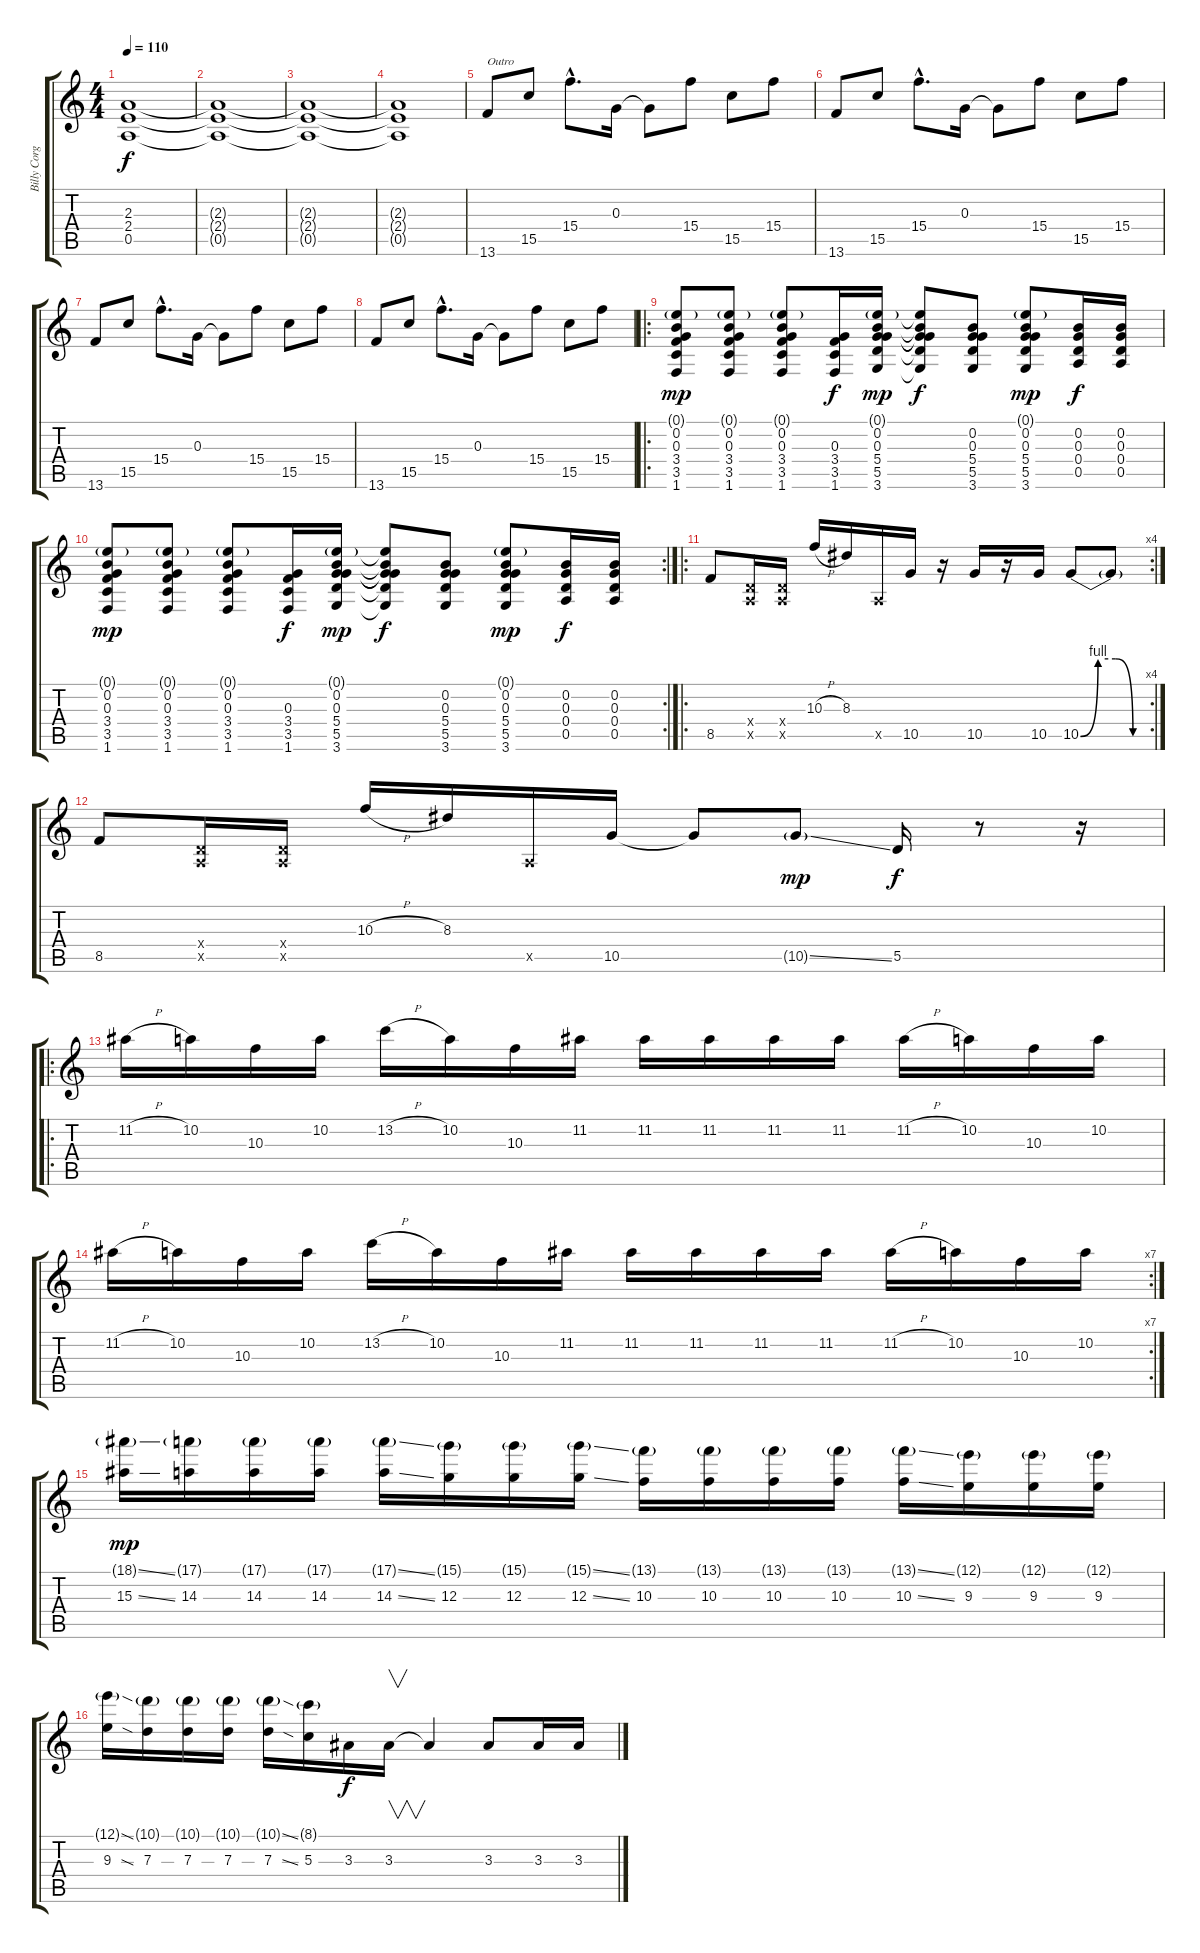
\track ("Billy Corgan" "Billy Corg") {instrument distortionguitar}
\staff {score tabs}
\tuning (E4 B3 G3 D3 A2 E2) {hide}
\ts (4 4)
\tempo 110
\clef g2
\ks c
(2.3 2.4 0.5).1{dy f} |
(2.3{t} 2.4{t} 0.5{t}).1 |
(2.3{t} 2.4{t} 0.5{t}).1 |
(2.3{t} 2.4{t} 0.5{t}).1 |
13.6.8{txt "Outro"} 15.5.8 15.4{hac}.8{d} 0.3.16 0.3{t}.8 15.4.8 15.5.8 15.4.8 |
13.6.8 15.5.8 15.4{hac}.8{d} 0.3.16 0.3{t}.8 15.4.8 15.5.8 15.4.8 |
13.6.8 15.5.8 15.4{hac}.8{d} 0.3.16 0.3{t}.8 15.4.8 15.5.8 15.4.8 |
13.6.8 15.5.8 15.4{hac}.8{d} 0.3.16 0.3{t}.8 15.4.8 15.5.8 15.4.8 |
\ro
(0.1{g} 0.2 0.3 3.4 3.5 1.6).8{dy mp} (0.1{g} 0.2 0.3 3.4 3.5 1.6).8 (0.1{g} 0.2 0.3 3.4 3.5 1.6).8 (0.3 3.4 3.5 1.6).16{dy f} (0.1{g} 0.2 0.3 5.4 5.5 3.6).16{dy mp} (0.1{t} 0.2{t} 0.3{t} 5.4{t} 5.5{t} 3.6{t}).8{dy f} (0.2 0.3 5.4 5.5 3.6).8 (0.1{g} 0.2 0.3 5.4 5.5 3.6).8{dy mp} (0.2 0.3 0.4 0.5).16{dy f} (0.2 0.3 0.4 0.5).16 |
\rc 2
(0.1{g} 0.2 0.3 3.4 3.5 1.6).8{dy mp} (0.1{g} 0.2 0.3 3.4 3.5 1.6).8 (0.1{g} 0.2 0.3 3.4 3.5 1.6).8 (0.3 3.4 3.5 1.6).16{dy f} (0.1{g} 0.2 0.3 5.4 5.5 3.6).16{dy mp} (0.1{t} 0.2{t} 0.3{t} 5.4{t} 5.5{t} 3.6{t}).8{dy f} (0.2 0.3 5.4 5.5 3.6).8 (0.1{g} 0.2 0.3 5.4 5.5 3.6).8{dy mp} (0.2 0.3 0.4 0.5).16{dy f} (0.2 0.3 0.4 0.5).16 |
\ro
\rc 4
8.5.8 (0.4{x} 0.5{x}).16 (0.4{x} 0.5{x}).16 10.3{h}.16 8.3.16 0.5{x}.16 10.5.16 r.16 10.5.16 r.16 10.5.16 10.5{be (custom 0 0 15 4 30 4 45 0 60 0)}.8 10.5{t}.8 |
8.5.8 (0.4{x} 0.5{x}).16 (0.4{x} 0.5{x}).16 10.3{h}.16 8.3.16 0.5{x}.16 10.5.16 10.5{t}.8 10.5{ss g}.8{dy mp} 5.5.16{dy f} r.8 r.16 |
\ro
11.2{h}.16 10.2.16 10.3.16 10.2.16 13.2{h}.16 10.2.16 10.3.16 11.2.16 11.2.16 11.2.16 11.2.16 11.2.16 11.2{h}.16 10.2.16 10.3.16 10.2.16 |
\rc 7
11.2{h}.16 10.2.16 10.3.16 10.2.16 13.2{h}.16 10.2.16 10.3.16 11.2.16 11.2.16 11.2.16 11.2.16 11.2.16 11.2{h}.16 10.2.16 10.3.16 10.2.16 |
(18.1{ss g} 15.3{ss}).16{dy mp} (17.1{g} 14.3).16 (17.1{g} 14.3).16 (17.1{g} 14.3).16 (17.1{ss g} 14.3{ss}).16 (15.1{g} 12.3).16 (15.1{g} 12.3).16 (15.1{ss g} 12.3{ss}).16 (13.1{g} 10.3).16 (13.1{g} 10.3).16 (13.1{g} 10.3).16 (13.1{g} 10.3).16 (13.1{ss g} 10.3{ss}).16 (12.1{g} 9.3).16 (12.1{g} 9.3).16 (12.1{g} 9.3).16 |
(12.1{ss g} 9.3{ss}).16 (10.1{g} 7.3).16 (10.1{g} 7.3).16 (10.1{g} 7.3).16 (10.1{ss g} 7.3{ss}).16 (8.1{g} 5.3).16 3.3.16{dy f} 3.3.16{v} 3.3{t}.4 3.3.8 3.3.16 3.3.16
